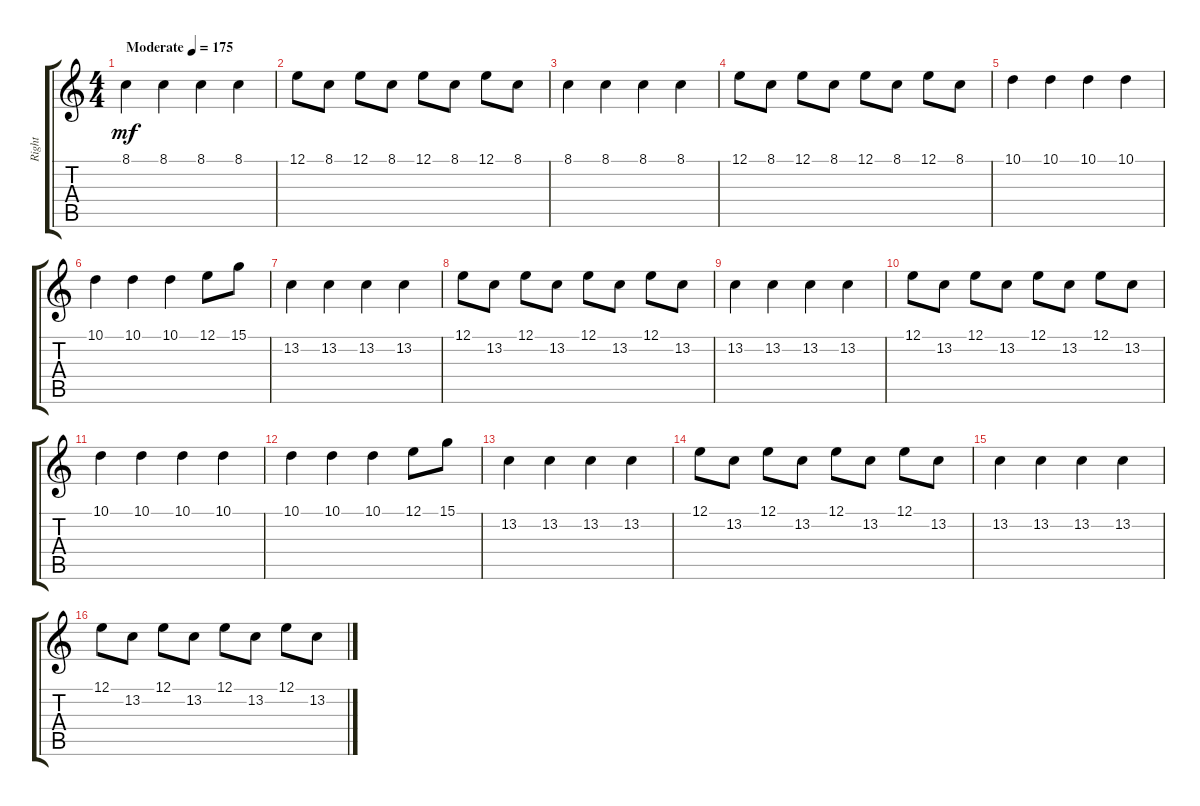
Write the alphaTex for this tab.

\track ("Right" "Right") {instrument lead3calliope}
\staff {score tabs}
\tuning (E4 B3 G3 D3 A2 E2) {hide}
\ts (4 4)
\tempo (175 "Moderate")
\clef g2
\ks c
8.1.4{dy mf instrument lead3calliope} 8.1.4 8.1.4 8.1.4 |
12.1.8 8.1.8 12.1.8 8.1.8 12.1.8 8.1.8 12.1.8 8.1.8 |
8.1.4 8.1.4 8.1.4 8.1.4 |
12.1.8 8.1.8 12.1.8 8.1.8 12.1.8 8.1.8 12.1.8 8.1.8 |
10.1.4 10.1.4 10.1.4 10.1.4 |
10.1.4 10.1.4 10.1.4 12.1.8 15.1.8 |
13.2.4 13.2.4 13.2.4 13.2.4 |
12.1.8 13.2.8 12.1.8 13.2.8 12.1.8 13.2.8 12.1.8 13.2.8 |
13.2.4 13.2.4 13.2.4 13.2.4 |
12.1.8 13.2.8 12.1.8 13.2.8 12.1.8 13.2.8 12.1.8 13.2.8 |
10.1.4 10.1.4 10.1.4 10.1.4 |
10.1.4 10.1.4 10.1.4 12.1.8 15.1.8 |
13.2.4 13.2.4 13.2.4 13.2.4 |
12.1.8 13.2.8 12.1.8 13.2.8 12.1.8 13.2.8 12.1.8 13.2.8 |
13.2.4 13.2.4 13.2.4 13.2.4 |
12.1.8 13.2.8 12.1.8 13.2.8 12.1.8 13.2.8 12.1.8 13.2.8
